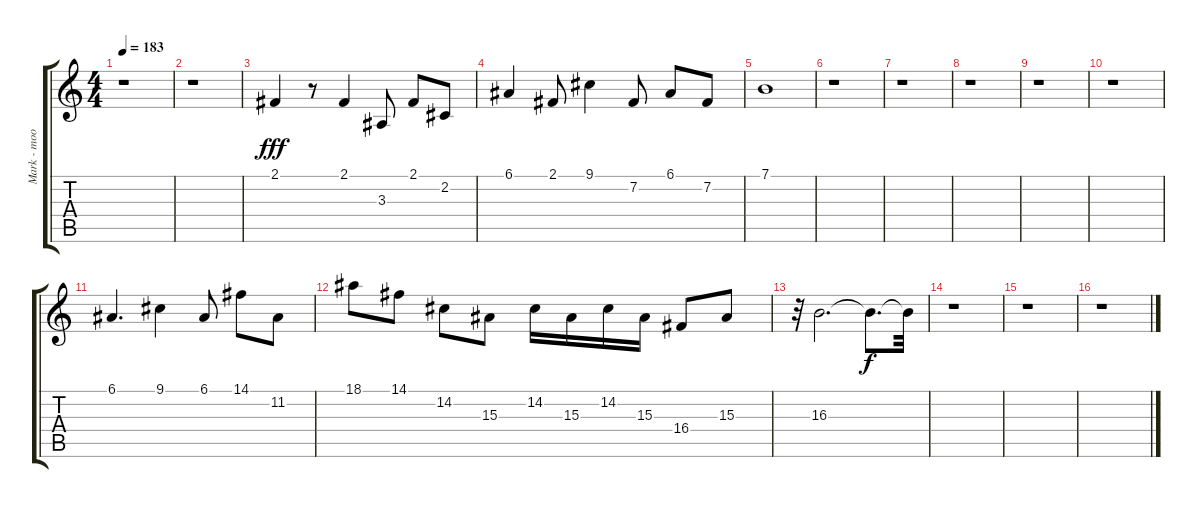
\track ("Mark - moog solo's" "Mark - moo") {instrument pad3polysynth}
\staff {score tabs}
\tuning (E4 B3 G3 D3 A2 E2) {hide}
\ts (4 4)
\tempo 183
\clef g2
\ks c
r.1{dy f} |
r.1 |
2.1.4{dy fff} r.8 2.1.4 3.3.8 2.1.8 2.2.8 |
6.1.4 2.1.8 9.1.4 7.2.8 6.1.8 7.2.8 |
7.1.1 |
r.1 |
r.1 |
r.1 |
r.1 |
r.1 |
6.1.4{d} 9.1.4 6.1.8 14.1.8 11.2.8 |
18.1.8 14.1.8 14.2.8 15.3.8 14.2.16 15.3.16 14.2.16 15.3.16 16.4.8 15.3.8 |
r.32 16.3.2{d} 16.3{t}.8{d dy f} 16.3{t}.32 |
r.1 |
r.1 |
r.1
